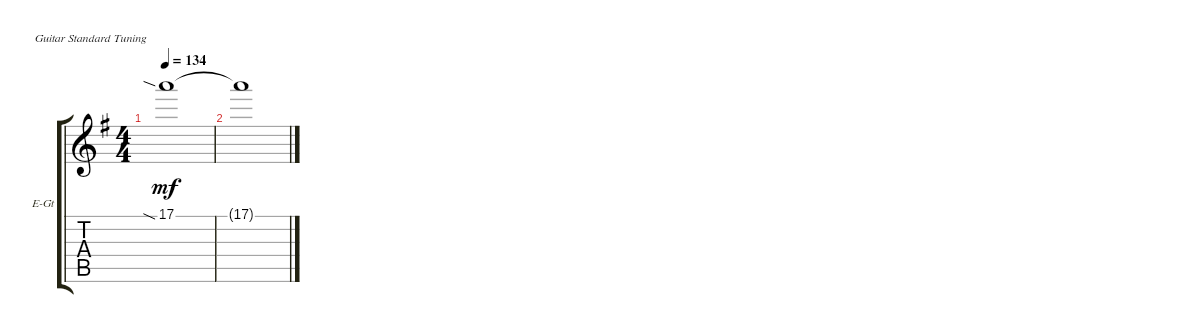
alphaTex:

\bracketExtendMode groupsimilarinstruments
\firstSystemTrackNameOrientation horizontal
\otherSystemsTrackNameOrientation horizontal
\track ("guitar solo left (Rodion Kravkl)" "E-Gt") {instrument distortionguitar}
\staff {score tabs}
\tuning (E4 B3 G3 D3 A2 E2)
\ts (4 4)
\tempo 134
\clef g2
\scale
0.333333
\ks eminor
17.1{sia}.1{dy mf} |
\scale
0.333333 17.1{t}.1
